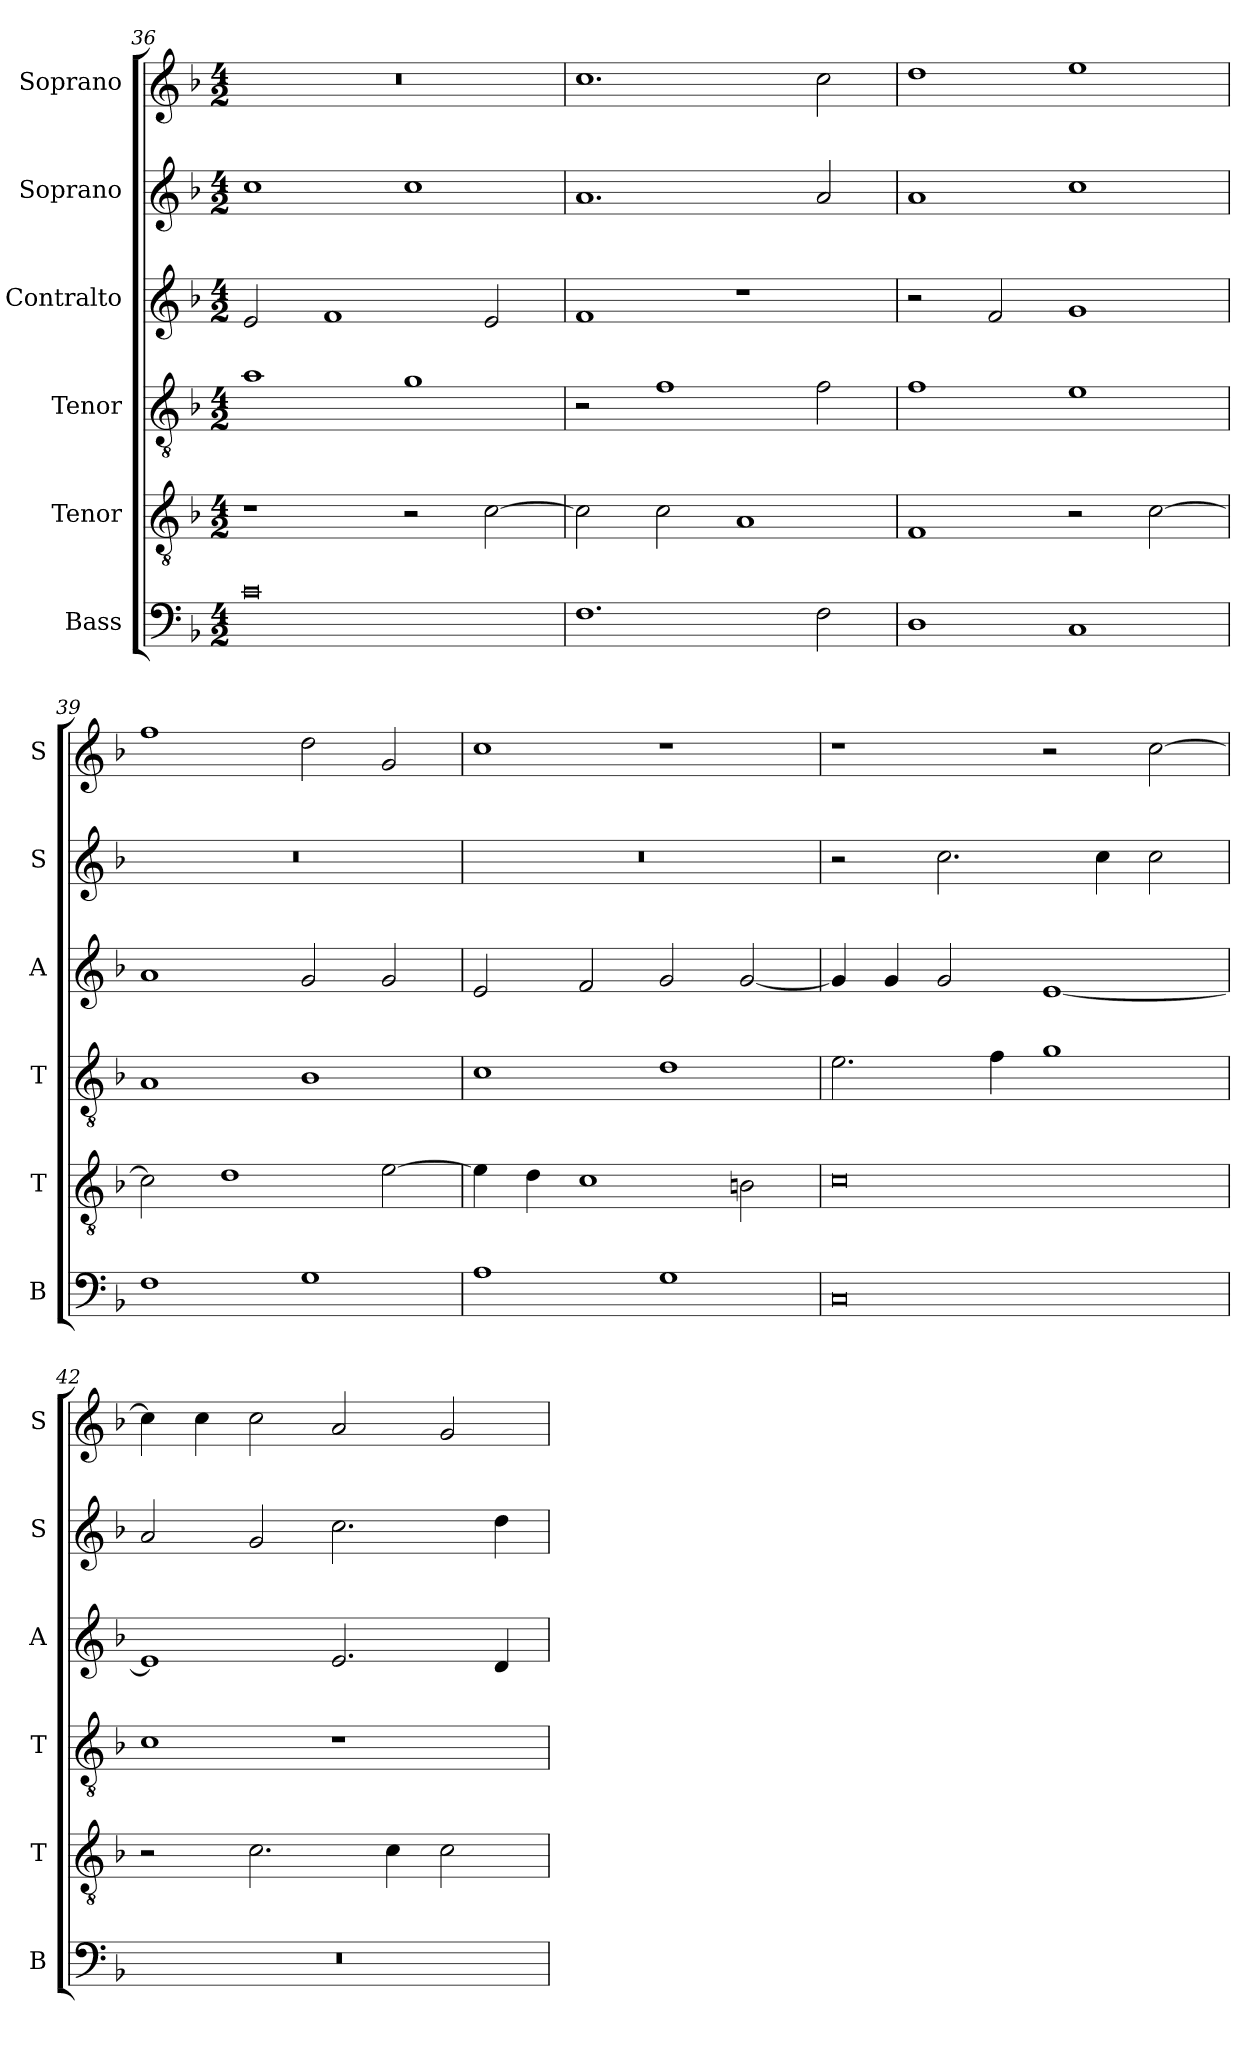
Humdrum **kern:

**kern	**kern	**kern	**kern	**kern	**kern
*part6	*part5	*part4	*part3	*part2	*part1
*staff6	*staff5	*staff4	*staff3	*staff2	*staff1
*I"Bass	*I"Tenor	*I"Tenor	*I"Contralto	*I"Soprano	*I"Soprano
*I'B	*I'T	*I'T	*I'A	*I'S	*I'S
*clefF4	*clefGv2	*clefGv2	*clefG2	*clefG2	*clefG2
*k[b-]	*k[b-]	*k[b-]	*k[b-]	*k[b-]	*k[b-]
*F:ion	*F:ion	*F:ion	*F:ion	*F:ion	*F:ion
*M4/2	*M4/2	*M4/2	*M4/2	*M4/2	*M4/2
=36	=36	=36	=36	=36	=36
0c	1r	1a	2e	1cc	0r
.	.	.	1f	.	.
.	2r	1g	.	1cc	.
.	[2c	.	2e	.	.
=37	=37	=37	=37	=37	=37
1.F	2c]	2r	1f	1.a	1.cc
.	2c	1f	.	.	.
.	1A	.	1r	.	.
2F	.	2f	.	2a	2cc
=38	=38	=38	=38	=38	=38
1D	1F	1f	2r	1a	1dd
.	.	.	2f	.	.
1C	2r	1e	1g	1cc	1ee
.	[2c	.	.	.	.
=39	=39	=39	=39	=39	=39
1F	2c]	1A	1a	0r	1ff
.	1d	.	.	.	.
1G	.	1B-	2g	.	2dd
.	[2e	.	2g	.	2g
=40	=40	=40	=40	=40	=40
1A	4e]	1c	2e	0r	1cc
.	4d	.	.	.	.
.	1c	.	2f	.	.
1G	.	1d	2g	.	1r
.	2Bn	.	[2g	.	.
=41	=41	=41	=41	=41	=41
0C	0c	2.e	4g]	2r	1r
.	.	.	4g	.	.
.	.	.	2g	2.cc	.
.	.	4f	.	.	.
.	.	1g	[1e	.	2r
.	.	.	.	4cc	.
.	.	.	.	2cc	[2cc
=42	=42	=42	=42	=42	=42
0r	2r	1c	1e]	2a	4cc]
.	.	.	.	.	4cc
.	2.c	.	.	2g	2cc
.	.	1r	2.e	2.cc	2a
.	4c	.	.	.	.
.	2c	.	.	.	2g
.	.	.	4d	4dd	.
=	=	=	=	=	=
*-	*-	*-	*-	*-	*-
